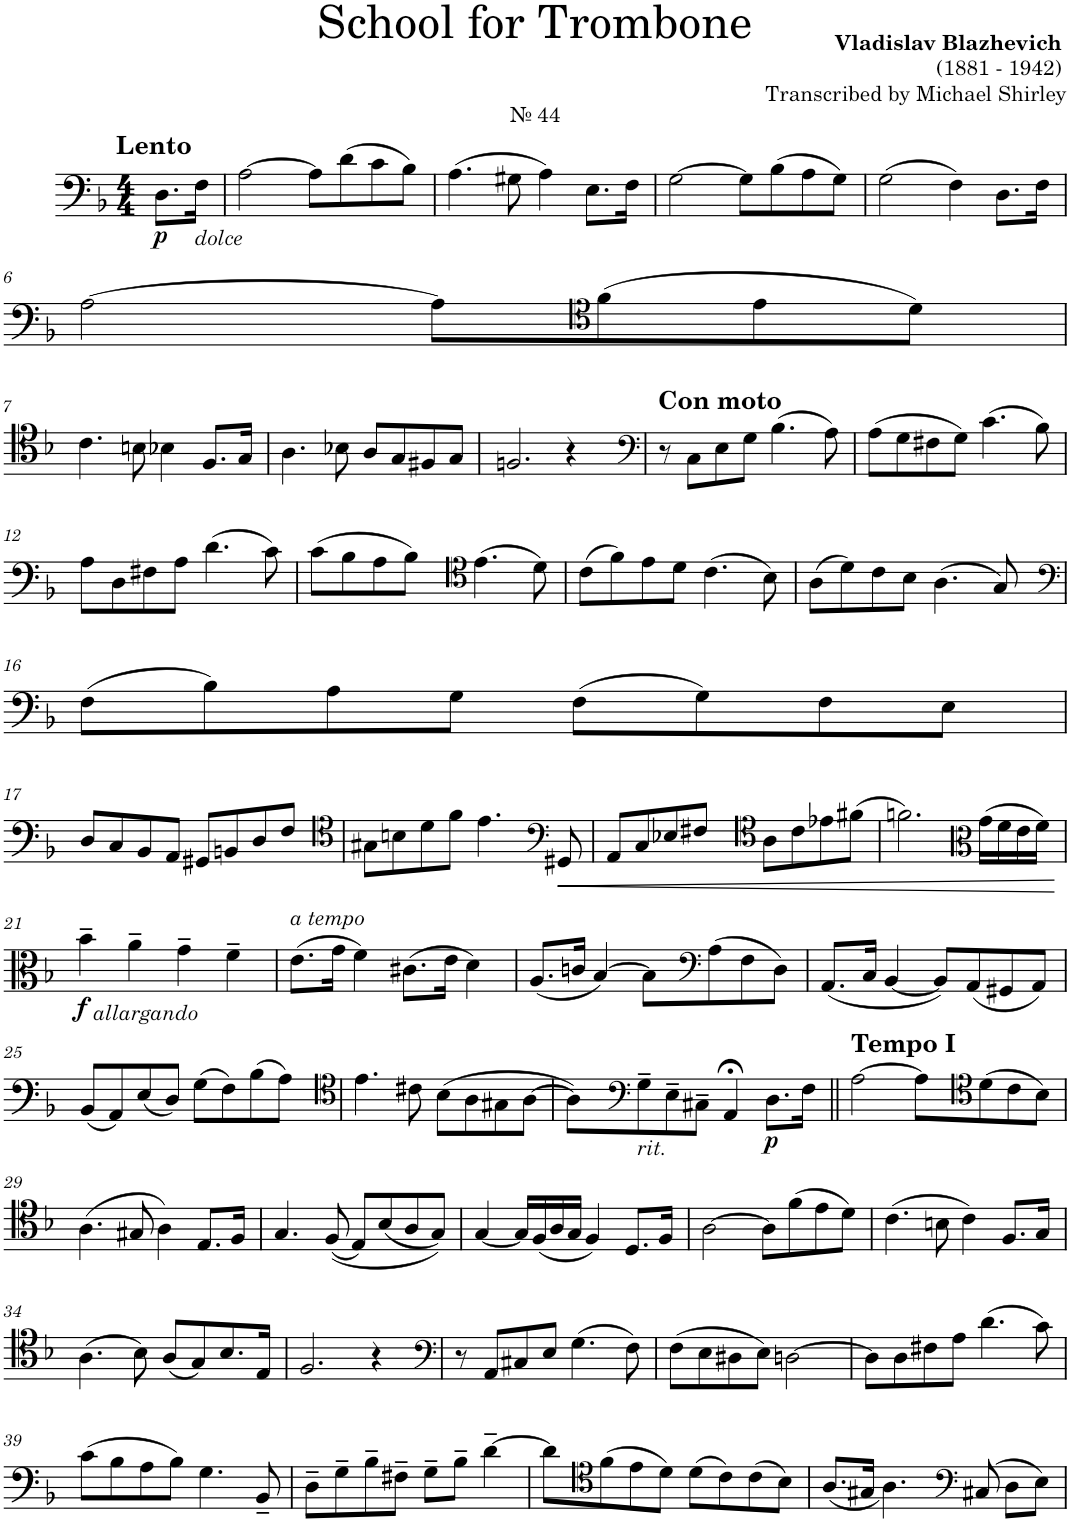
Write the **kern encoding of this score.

**kern	**dynam
*part1	*part1
*staff1	*staff1
*I"Trombone	*
*I'Tbn.	*
*clefF4	*
*k[b-]	*
*M4/4	*
=1	=1
!LO:TX:a:t=№ 44	!
!LO:TX:a:B:t=Lento	!
!	!LO:DY:b
8.D\L	p
!LO:TX:b:i:t=dolce	!
16F\Jk	.
=2	=2
[2A\	.
8A\L]	.
(8d\	.
8c\	.
8B-\J)	.
=3	=3
(4.A\	.
8G#X\	.
4A\)	.
8.E\L	.
16F\Jk	.
=4	=4
[2G\	.
8G\L]	.
(8B-\	.
8A\	.
8G\J)	.
=5	=5
(2G\	.
4F\)	.
8.D\L	.
16F\Jk	.
!!LO:LB:g=z
=6	=6
[2A\	.
8A\L]	.
*clefC4	*
(8f\	.
8e\	.
8d\J)	.
!!LO:LB:g=z
=7	=7
4.c\	.
8Bn\	.
4B-X\	.
8.F/L	.
16G/Jk	.
=8	=8
4.A\	.
8B-X\	.
8A/L	.
8G/	.
8F#X/	.
8G/J	.
=9	=9
2.Fn/	.
4r	.
=10	=10
*clefF4	*
!LO:TX:a:B:t=Con moto	!
8r	.
8C\L	.
8E\	.
8G\J	.
(4.B-\	.
8A\)	.
=11	=11
(8A\L	.
8G\	.
8F#X\	.
8G\J)	.
(4.c\	.
8B-\)	.
!!LO:LB:g=z
=12	=12
8A\L	.
8D\	.
8F#X\	.
8A\J	.
(4.d\	.
8c\)	.
=13	=13
(8c\L	.
8B-\	.
8A\	.
8B-\J)	.
*clefC4	*
(4.e\	.
8d\)	.
=14	=14
(8c\L	.
8f\)	.
8e\	.
8d\J	.
(4.c\	.
8B-\)	.
=15	=15
(8A\L	.
8d\)	.
8c\	.
8B-\J	.
(4.A\	.
8G/)	.
!!LO:LB:g=z
=16	=16
*clefF4	*
(8F\L	.
8B-\)	.
8A\	.
8G\J	.
(8F\L	.
8G\)	.
8F\	.
8E\J	.
!!LO:LB:g=z
=17	=17
8D/L	.
8C/	.
8BB-/	.
8AA/J	.
8GG#X/L	.
8BBn/	.
8D/	.
8F/J	.
=18	=18
*clefC4	*
8G#X\L	.
8Bn\	.
8d\	.
8f\J	.
4.e\	.
*clefF4	*
!	!LO:HP:b
8GG#X/	<
=19	=19
8AA/L	.
8C/	.
8E-X/	.
8F#X/J	.
*clefC4	*
8A\L	.
8c\	.
8e-X\	.
(8f#X\J	.
=20	=20
2.fn\)	.
*clefC3	*
(16g\LL	.
16f\	.
16e\	.
16f\JJ)	.
.	[
!!LO:LB:g=z
=21	=21
!LO:TX:b:i:t=allargando	!
!	!LO:DY:b
4b-~\	f
4a~\	.
4g~\	.
4f~\	.
=22	=22
!LO:TX:a:i:t=a tempo	!
(8.e\L	.
16g\Jk	.
4f\)	.
(8.c#X\L	.
16e\Jk	.
4d\)	.
=23	=23
(8.A/L	.
16cn/Jk	.
[4B-/)	.
8B-\L]	.
*clefF4	*
(8A\	.
8F\	.
8D\J)	.
=24	=24
(8.AA/L	.
16C/Jk	.
[4BB-/	.
8BB-/L])	.
(8AA/	.
8GG#X/	.
8AA/J)	.
!!LO:LB:g=z
=25	=25
(8BB-/L	.
8AA/)	.
(8E/	.
8D/J)	.
(8G\L	.
8F\)	.
(8B-\	.
8A\J)	.
=26	=26
*clefC4	*
4.e\	.
8c#X\	.
(8B-\L	.
8A\	.
8G#X\	.
[8A\J	.
=27	=27
8A\L])	.
*clefF4	*
!LO:TX:b:i:t=rit.	!
8G~\	.
8E~\	.
8C#X~\J	.
4AA;</	.
!	!LO:DY:b
8.D\L	p
16F\Jk	.
=28||	=28||
!LO:TX:a:B:t=Tempo I	!
[2A\	.
8A\L]	.
*clefC4	*
(8d\	.
8c\	.
8B-\J)	.
!!LO:LB:g=z
=29	=29
(4.A\	.
8G#X/	.
4A\)	.
8.E/L	.
16F/Jk	.
=30	=30
4.G/	.
((8F/	.
8E/L)	.
(8B-/	.
8A/	.
8G/J))	.
=31	=31
[4G/	.
16G/LL]	.
(16F/	.
16A/	.
16G/JJ	.
4F/)	.
8.D/L	.
16F/Jk	.
=32	=32
[2A\	.
8A\L]	.
(8f\	.
8e\	.
8d\J)	.
=33	=33
(4.c\	.
8Bn\	.
4c\)	.
8.F/L	.
16G/Jk	.
!!LO:LB:g=z
=34	=34
(4.A\	.
8B-\)	.
(8A/L	.
8G/)	.
8.B-/	.
16E/Jk	.
=35	=35
2.F/	.
4r	.
=36	=36
*clefF4	*
8r	.
8AA/L	.
8C#X/	.
8E/J	.
(4.G\	.
8F\)	.
=37	=37
(8F\L	.
8E\	.
8D#X\	.
8E\J)	.
[2Dn\	.
=38	=38
8D\L]	.
8D\	.
8F#X\	.
8A\J	.
(4.d\	.
8c\)	.
!!LO:LB:g=z
=39	=39
(8c\L	.
8B-\	.
8A\	.
8B-\J)	.
4.G\	.
8BB-~/	.
=40	=40
8D~\L	.
8G~\	.
8B-~\	.
8F#X~\J	.
8G~\L	.
8B-~\J	.
[4d~\	.
=41	=41
8d\L]	.
*clefC4	*
(8f\	.
8e\	.
8d\J)	.
(8d\L	.
8c\)	.
(8c\	.
8B-\J)	.
=42	=42
(<8.A/L	.
16G#X/Jk	.
4.A\)	.
*clefF4	*
(8C#X/	.
8D\L	.
8E\J)	.
=	=
*-	*-
